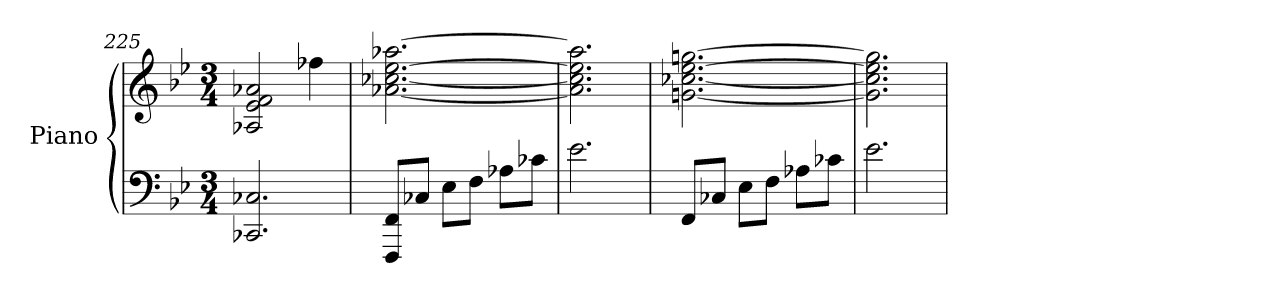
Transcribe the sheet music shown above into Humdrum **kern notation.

**kern	**kern
*part1	*part1
*staff2	*staff1
*I"Piano	*
*I'Pno.	*
*clefF4	*clefG2
*k[b-e-]	*k[b-e-]
*M3/4	*M3/4
=225	=225
2.CC-X/ 2.C-X/	2A-X/ 2e-/ 2f/ 2a-X/
.	4ff-X\
=226	=226
8FFF/ 8FF/L	[2.a-X\ [2.cc-X\ [2.ee-\ [2.aa-X\
8C-X/J	.
8E-\L	.
8F\J	.
8A-X\L	.
8c-X\J	.
=227	=227
2.e-\	2.a-\] 2.cc-\] 2.ee-\] 2.aa-\]
=228	=228
8FF/L	[2.gn\ [2.cc-X\ [2.ee-\ [2.ggn\
8C-X/J	.
8E-\L	.
8F\J	.
8A-X\L	.
8c-X\J	.
=229	=229
2.e-\	2.g\] 2.cc-\] 2.ee-\] 2.gg\]
=	=
*-	*-
